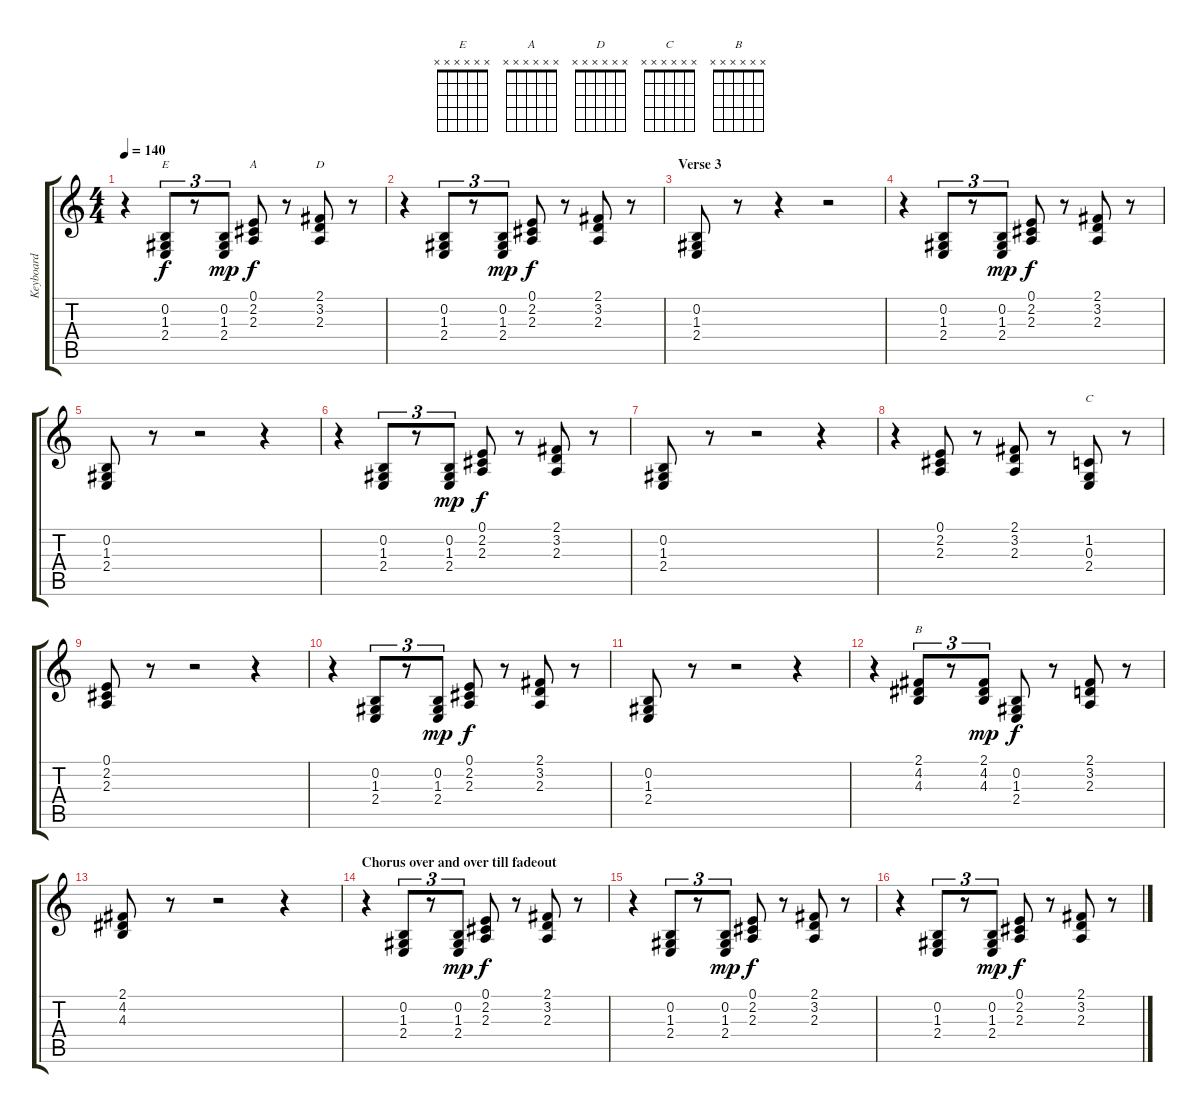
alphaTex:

\track ("Keyboard" "Keyboard") {instrument drawbarorgan}
\staff {score tabs}
\tuning (E4 B3 G3 D3 A2 E2) {hide}
\chord ("E" x x x x x x)
\chord ("A" x x x x x x)
\chord ("D" x x x x x x)
\chord ("C" x x x x x x)
\chord ("B" x x x x x x)
\ts (4 4)
\tempo 140
\clef g2
\ks c
r.4{dy f} (0.2 1.3 2.4).8{tu (3 2) ch "E"} r.8{tu (3 2)} (0.2 1.3 2.4).8{tu (3 2) dy mp} (0.1 2.2 2.3).8{ch "A" dy f} r.8 (2.1 3.2 2.3).8{ch "D"} r.8 |
r.4 (0.2 1.3 2.4).8{tu (3 2)} r.8{tu (3 2)} (0.2 1.3 2.4).8{tu (3 2) dy mp} (0.1 2.2 2.3).8{dy f} r.8 (2.1 3.2 2.3).8 r.8 |
\section ("" "Verse 3")
(0.2 1.3 2.4).8 r.8 r.4 r.2 |
r.4 (0.2 1.3 2.4).8{tu (3 2)} r.8{tu (3 2)} (0.2 1.3 2.4).8{tu (3 2) dy mp} (0.1 2.2 2.3).8{dy f} r.8 (2.1 3.2 2.3).8 r.8 |
(0.2 1.3 2.4).8 r.8 r.2 r.4 |
r.4 (0.2 1.3 2.4).8{tu (3 2)} r.8{tu (3 2)} (0.2 1.3 2.4).8{tu (3 2) dy mp} (0.1 2.2 2.3).8{dy f} r.8 (2.1 3.2 2.3).8 r.8 |
(0.2 1.3 2.4).8 r.8 r.2 r.4 |
r.4 (0.1 2.2 2.3).8 r.8 (2.1 3.2 2.3).8 r.8 (1.2 0.3 2.4).8{ch "C"} r.8 |
(0.1 2.2 2.3).8 r.8 r.2 r.4 |
r.4 (0.2 1.3 2.4).8{tu (3 2)} r.8{tu (3 2)} (0.2 1.3 2.4).8{tu (3 2) dy mp} (0.1 2.2 2.3).8{dy f} r.8 (2.1 3.2 2.3).8 r.8 |
(0.2 1.3 2.4).8 r.8 r.2 r.4 |
r.4 (2.1 4.2 4.3).8{tu (3 2) ch "B"} r.8{tu (3 2)} (2.1 4.2 4.3).8{tu (3 2) dy mp} (0.2 1.3 2.4).8{dy f} r.8 (2.1 3.2 2.3).8 r.8 |
(2.1 4.2 4.3).8 r.8 r.2 r.4 |
\section ("" "Chorus over and over till fadeout")
r.4 (0.2 1.3 2.4).8{tu (3 2)} r.8{tu (3 2)} (0.2 1.3 2.4).8{tu (3 2) dy mp} (0.1 2.2 2.3).8{dy f} r.8 (2.1 3.2 2.3).8 r.8 |
r.4 (0.2 1.3 2.4).8{tu (3 2)} r.8{tu (3 2)} (0.2 1.3 2.4).8{tu (3 2) dy mp} (0.1 2.2 2.3).8{dy f} r.8 (2.1 3.2 2.3).8 r.8 |
r.4 (0.2 1.3 2.4).8{tu (3 2)} r.8{tu (3 2)} (0.2 1.3 2.4).8{tu (3 2) dy mp} (0.1 2.2 2.3).8{dy f} r.8 (2.1 3.2 2.3).8 r.8
